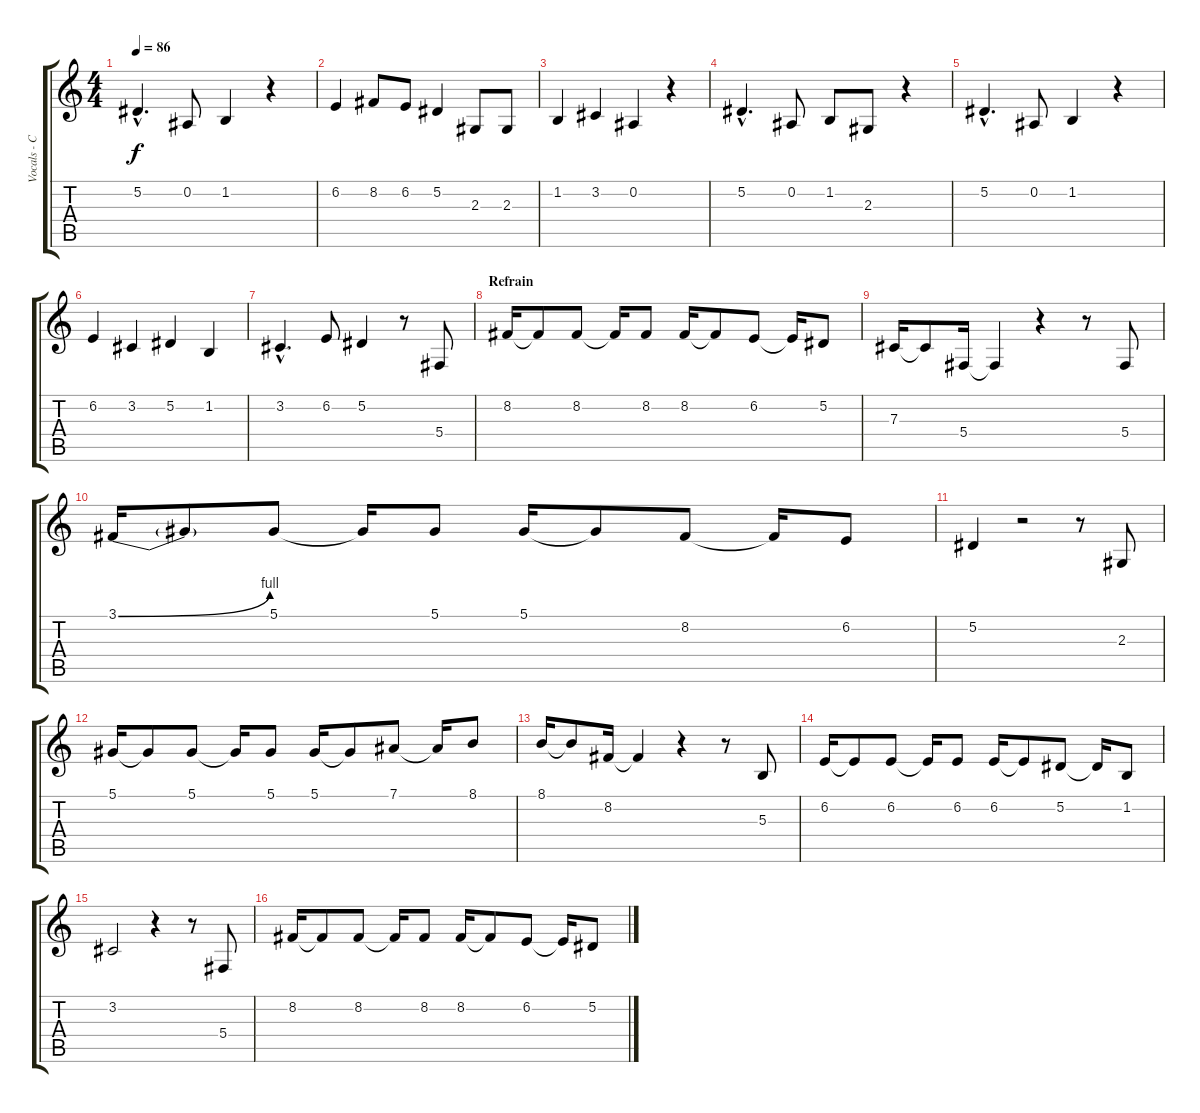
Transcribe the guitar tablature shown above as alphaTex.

\track ("Vocals - Chris Bay" "Vocals - C") {instrument trumpet}
\staff {score tabs}
\tuning (Eb4 Bb3 Gb3 Db3 Ab2 Eb2) {hide}
\ts (4 4)
\tempo 86
\clef g2
\ks c
5.2{hac}.4{d dy f} 0.2.8 1.2.4 r.4 |
6.2.4 8.2.8 6.2.8 5.2.4 2.3.8 2.3.8 |
1.2.4 3.2.4 0.2.4 r.4 |
5.2{hac}.4{d} 0.2.8 1.2.8 2.3.8 r.4 |
5.2{hac}.4{d} 0.2.8 1.2.4 r.4 |
6.2.4 3.2.4 5.2.4 1.2.4 |
3.2{hac}.4{d} 6.2.8 5.2.4 r.8 5.4.8 |
\section ("" "Refrain")
8.2.16 8.2{t}.8 8.2.8 8.2{t}.16 8.2.8 8.2.16 8.2{t}.8 6.2.8 6.2{t}.16 5.2.8 |
7.3.16 7.3{t}.8 5.4.16 5.4{t}.4 r.4 r.8 5.4.8 |
3.1{be (bend 0 0 60 4)}.16 3.1{t}.8 5.1.8 5.1{t}.16 5.1.8 5.1.16 5.1{t}.8 8.2.8 8.2{t}.16 6.2.8 |
5.2.4 r.2 r.8 2.3.8 |
5.1.16 5.1{t}.8 5.1.8 5.1{t}.16 5.1.8 5.1.16 5.1{t}.8 7.1.8 7.1{t}.16 8.1.8 |
8.1.16 8.1{t}.8 8.2.16 8.2{t}.4 r.4 r.8 5.3.8 |
6.2.16 6.2{t}.8 6.2.8 6.2{t}.16 6.2.8 6.2.16 6.2{t}.8 5.2.8 5.2{t}.16 1.2.8 |
3.2.2 r.4 r.8 5.4.8 |
8.2.16 8.2{t}.8 8.2.8 8.2{t}.16 8.2.8 8.2.16 8.2{t}.8 6.2.8 6.2{t}.16 5.2.8
